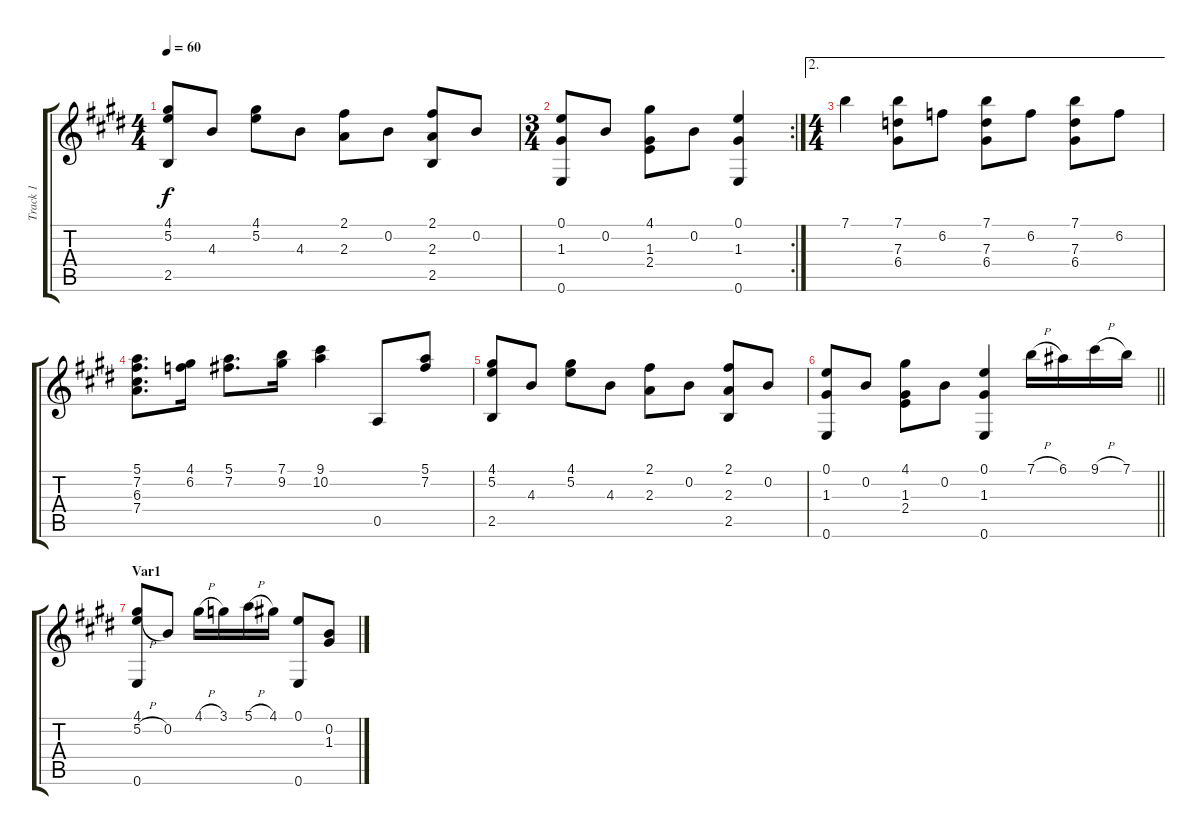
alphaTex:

\track ("Track 1" "Track 1") {instrument acousticguitarsteel}
\staff {score tabs}
\tuning (E4 B3 G3 D3 A2 E2) {hide}
\ts (4 4)
\tempo 60
\clef g2
\ks e
(4.1 5.2 2.5).8{dy f} 4.3.8 (4.1 5.2).8 4.3.8 (2.1 2.3).8 0.2.8 (2.1 2.3 2.5).8 0.2.8 |
\rc 2
\ts (3 4)
(0.1 1.3 0.6).8 0.2.8 (4.1 1.3 2.4).8 0.2.8 (0.1 1.3 0.6).4 |
\ae 2
\ts (4 4)
7.1.4 (7.1 7.3 6.4).8 6.2.8 (7.1 7.3 6.4).8 6.2.8 (7.1 7.3 6.4).8 6.2.8 |
(5.1 7.2 6.3 7.4).8{d} (4.1 6.2).16 (5.1 7.2).8{d} (7.1 9.2).16 (9.1 10.2).4 0.5.8 (5.1 7.2).8 |
(4.1 5.2 2.5).8 4.3.8 (4.1 5.2).8 4.3.8 (2.1 2.3).8 0.2.8 (2.1 2.3 2.5).8 0.2.8 |
\barLineRight lightlight
(0.1 1.3 0.6).8 0.2.8 (4.1 1.3 2.4).8 0.2.8 (0.1 1.3 0.6).4 7.1{h}.16 6.1.16 9.1{h}.16 7.1.16 |
\section ("" "Var1")
(4.1 5.2{h} 0.6).8 0.2.8 4.1{h}.16 3.1.16 5.1{h}.16 4.1.16 (0.1 0.6).8 (0.2 1.3).8
